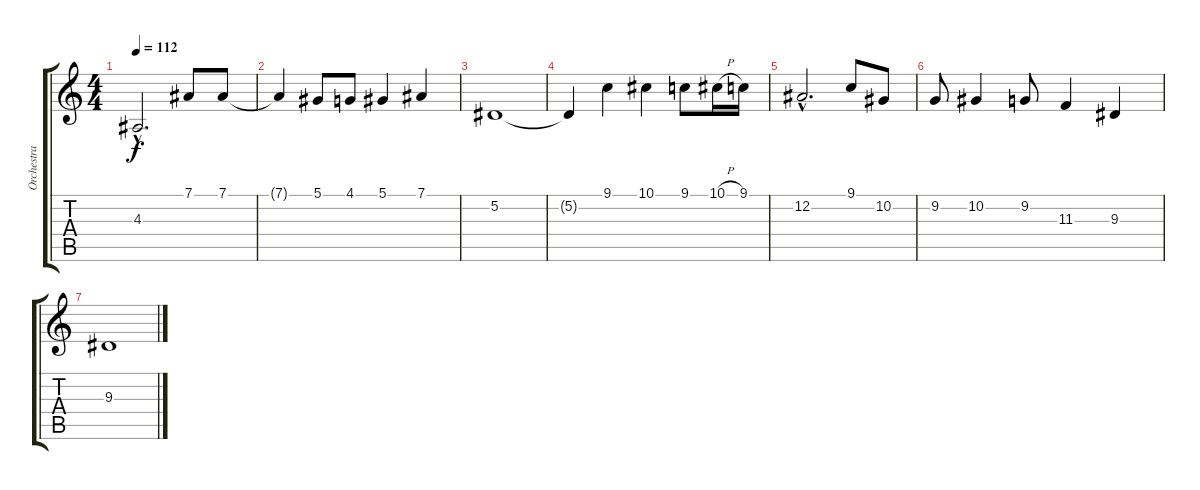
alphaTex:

\track ("Orchestra (Strings)" "Orchestra ") {instrument stringensemble1}
\staff {score tabs}
\tuning (Eb4 Bb3 Gb3 Db3 Ab2 Eb2) {hide}
\ts (4 4)
\tempo 112
\clef g2
\ks c
4.3{hac}.2{d dy f} 7.1.8 7.1.8 |
7.1{t}.4 5.1.8 4.1.8 5.1.4 7.1.4 |
5.2.1 |
5.2{t}.4 9.1.4 10.1.4 9.1.8 10.1{h}.16 9.1.16 |
12.2{hac}.2{d} 9.1.8 10.2.8 |
9.2.8 10.2.4 9.2.8 11.3.4 9.3.4 |
9.3.1
